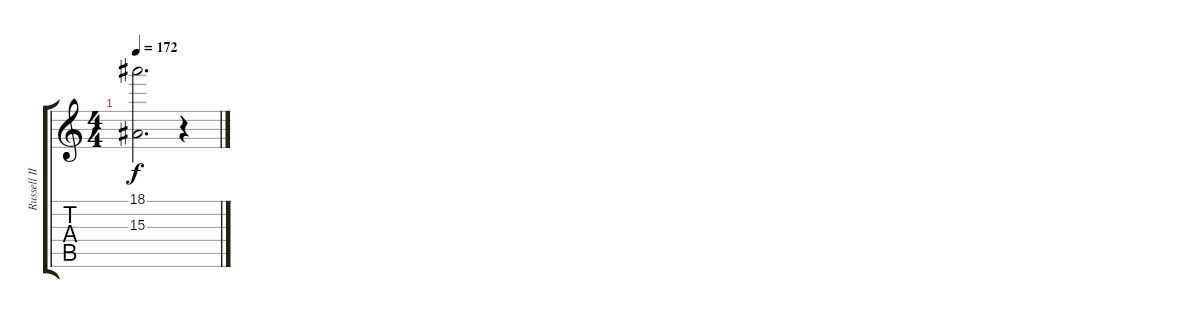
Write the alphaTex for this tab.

\track ("Russell II/Synth" "Russell II") {instrument synthstrings1}
\staff {score tabs}
\tuning (E5 B3 G3 D3 A2 E2) {hide}
\ts (4 4)
\tempo 172
\clef g2
\ks c
(18.1{t} 15.3{t}).2{d dy f} r.4
